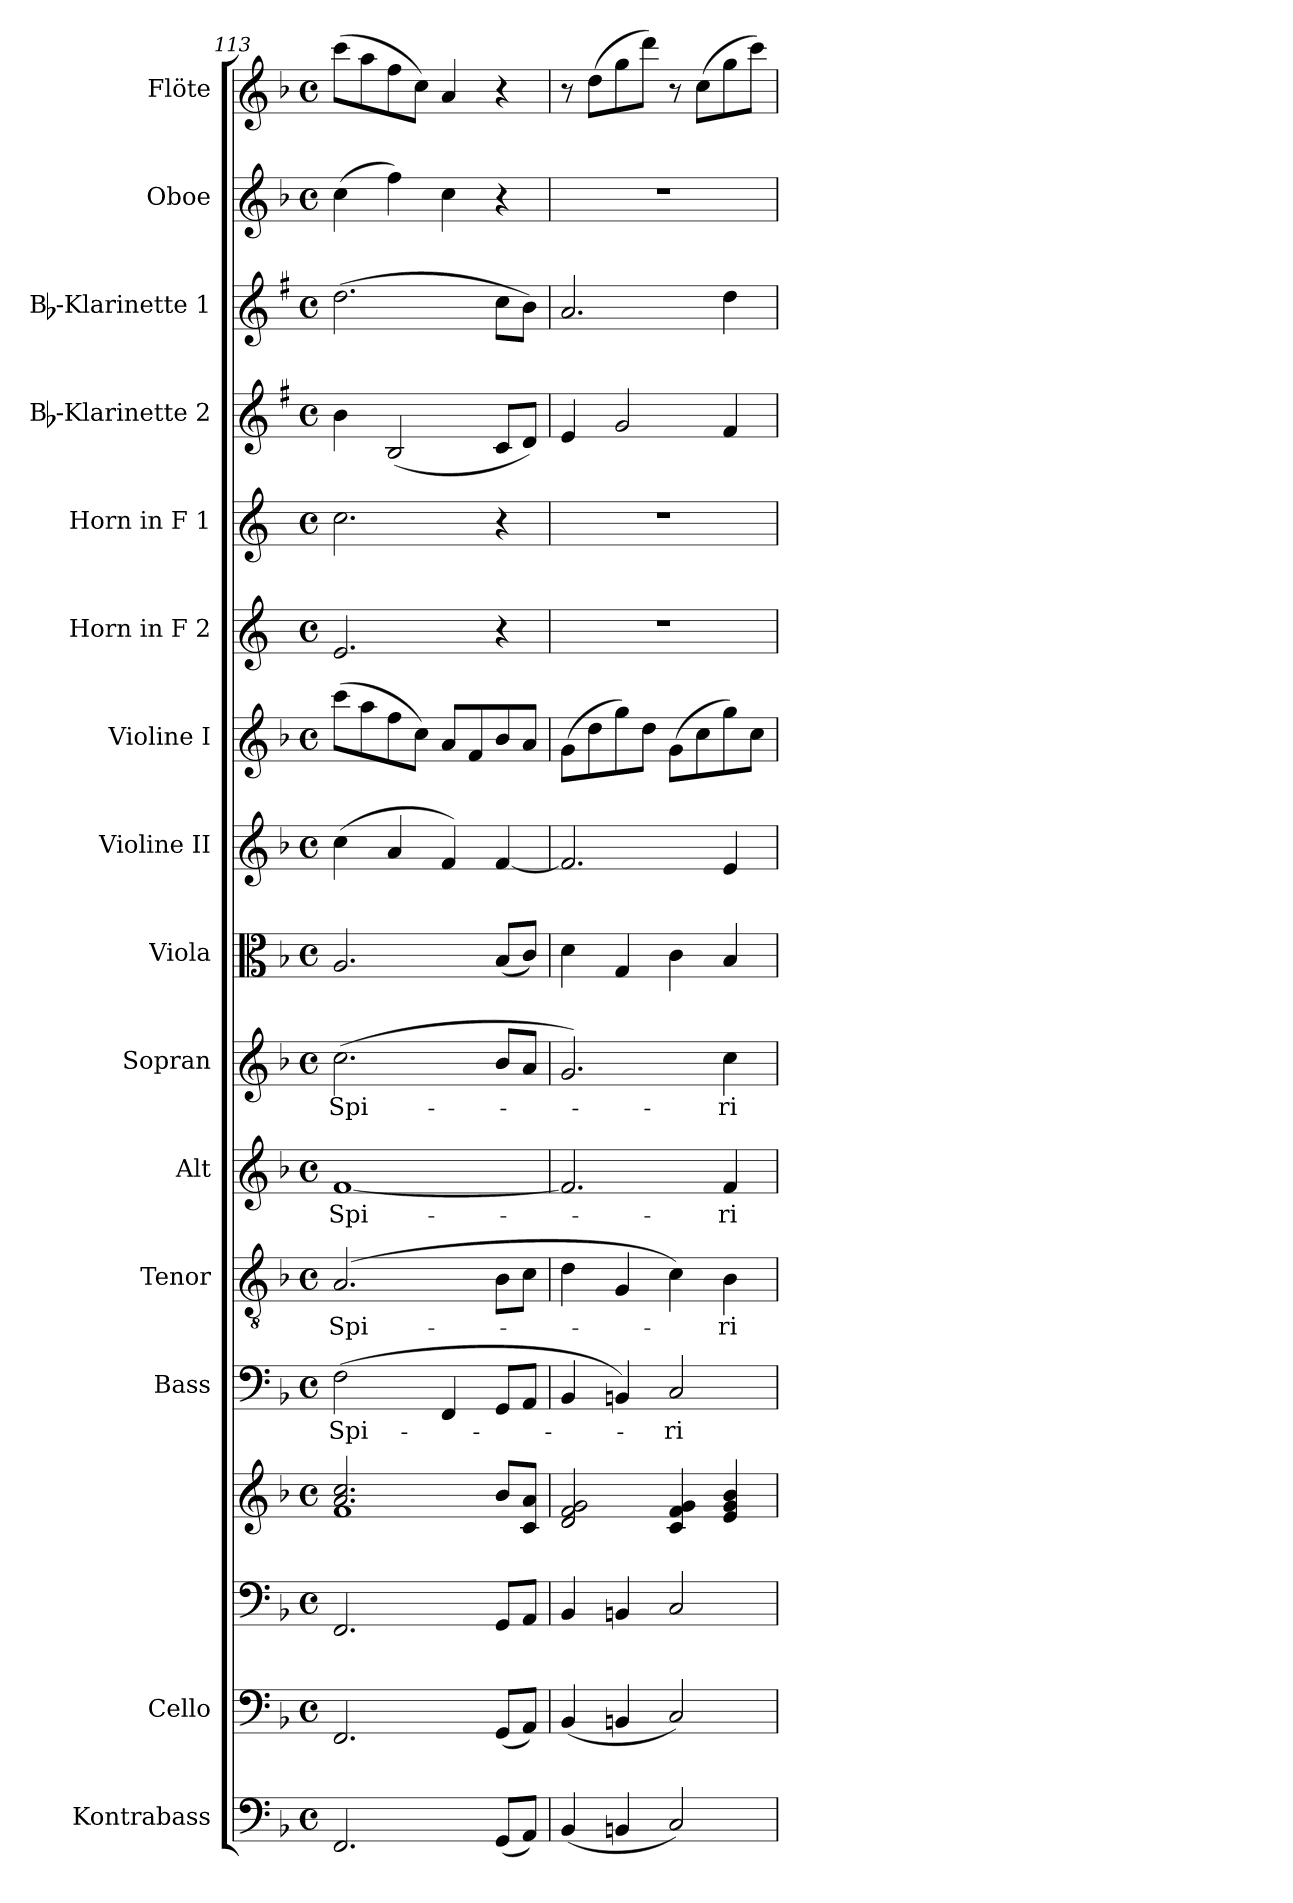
**kern	**kern	**kern	**kern	**kern	**text	**kern	**text	**kern	**text	**kern	**text	**kern	**kern	**kern	**kern	**kern	**kern	**kern	**kern	**kern
*part16	*part15	*part14	*part14	*part13	*part13	*part12	*part12	*part11	*part11	*part10	*part10	*part9	*part8	*part7	*part6	*part5	*part4	*part3	*part2	*part1
*staff17	*staff16	*staff15	*staff14	*staff13	*staff13	*staff12	*staff12	*staff11	*staff11	*staff10	*staff10	*staff9	*staff8	*staff7	*staff6	*staff5	*staff4	*staff3	*staff2	*staff1
*I"Kontrabass	*I"Cello	*	*	*I"Bass	*	*I"Tenor	*	*I"Alt	*	*I"Sopran	*	*I"Viola	*I"Violine II	*I"Violine I	*I"Horn in F 2	*I"Horn in F 1	*I"Bb-Klarinette 2	*I"Bb-Klarinette 1	*I"Oboe	*I"Flöte
*I'Kb.	*	*	*	*I'B.	*	*I'T.	*	*I'A.	*	*I'S.	*	*I'Vla.	*I'Vl. II	*I'Vl. I	*	*	*I'Bb Kl. 2	*I'Bb Kl. 1	*I'Ob.	*I'Fl.
!!LO:PB:g=z
*clefF4	*clefF4	*clefF4	*clefG2	*clefF4	*	*clefGv2	*	*clefG2	*	*clefG2	*	*clefC3	*clefG2	*clefG2	*clefG2	*clefG2	*clefG2	*clefG2	*clefG2	*clefG2
*ITrd7c12	*	*	*	*	*	*	*	*	*	*	*	*	*	*	*ITrd4c7	*ITrd4c7	*ITrd1c2	*ITrd1c2	*	*
*k[b-]	*k[b-]	*k[b-]	*k[b-]	*k[b-]	*	*k[b-]	*	*k[b-]	*	*k[b-]	*	*k[b-]	*k[b-]	*k[b-]	*k[b-]	*k[b-]	*k[b-]	*k[b-]	*k[b-]	*k[b-]
*F:	*F:	*F:	*F:	*F:	*	*F:	*	*F:	*	*F:	*	*F:	*F:	*F:	*F:	*F:	*F:	*F:	*F:	*F:
*M4/4	*M4/4	*M4/4	*M4/4	*M4/4	*	*M4/4	*	*M4/4	*	*M4/4	*	*M4/4	*M4/4	*M4/4	*M4/4	*M4/4	*M4/4	*M4/4	*M4/4	*M4/4
*met(c)	*met(c)	*met(c)	*met(c)	*met(c)	*	*met(c)	*	*met(c)	*	*met(c)	*	*met(c)	*met(c)	*met(c)	*met(c)	*met(c)	*met(c)	*met(c)	*met(c)	*met(c)
=113	=113	=113	=113	=113	=113	=113	=113	=113	=113	=113	=113	=113	=113	=113	=113	=113	=113	=113	=113	=113
*	*	*	*^	*	*	*	*	*	*	*	*	*	*	*	*	*	*	*	*	*
!	!	!	!	!	!	!LO:LY:b	!	!LO:LY:b	!	!LO:LY:b	!	!LO:LY:b	!	!	!	!	!	!	!	!	!
2.FFF/	2.FF/	2.FF/	2.a/ 2.cc/	1f	(>2F\	Spi-	(2.A/	Spi-	[1f	Spi-	(>2.cc\	Spi-	2.A/	(>4cc\	(>8ccc\L	2.A/	2.f\	4a\	(>2.cc\	(>4cc\	(>8ccc\L
.	.	.	.	.	.	.	.	.	.	.	.	.	.	.	8aa\	.	.	.	.	.	8aa\
.	.	.	.	.	.	.	.	.	.	.	.	.	.	4a/	8ff\	.	.	(<2A/	.	4ff\)	8ff\
.	.	.	.	.	.	.	.	.	.	.	.	.	.	.	8cc\J)	.	.	.	.	.	8cc\J)
.	.	.	.	.	4FF/	.	.	.	.	.	.	.	.	4f/)	8a/L	.	.	.	.	4cc\	4a/
.	.	.	.	.	.	.	.	.	.	.	.	.	.	.	8f/	.	.	.	.	.	.
(<8GGG/L	(<8GG/L	8GG/L	8b-/L	.	8GG/L	.	8B-\L	.	.	.	8b-/L	.	(<8B-/L	[4f/	8b-/	4r	4r	8B-/L	8b-\L	4r	4r
8AAA/J)	8AA/J)	8AA/J	8c/ 8a/J	.	8AA/J	.	8c\J	.	.	.	8a/J	.	8c/J)	.	8a/J	.	.	8c/J)	8a\J)	.	.
*	*	*	*v	*v	*	*	*	*	*	*	*	*	*	*	*	*	*	*	*	*	*
=114	=114	=114	=114	=114	=114	=114	=114	=114	=114	=114	=114	=114	=114	=114	=114	=114	=114	=114	=114	=114
(<4BBB-/	(<4BB-/	4BB-/	2d/ 2f/ 2g/	4BB-/	.	4d\	.	2.f/]	.	2.g/)	.	4d\	2.f/]	(>8g\L	1r	1r	4d/	2.g/	1r	8r
.	.	.	.	.	.	.	.	.	.	.	.	.	.	8dd\	.	.	.	.	.	(>8dd\L
4BBBn/	4BBn/	4BBn/	.	4BBn/)	.	4G/	.	.	.	.	.	4G/	.	8gg\)	.	.	2f/	.	.	8gg\
.	.	.	.	.	.	.	.	.	.	.	.	.	.	8dd\J	.	.	.	.	.	8ddd\J)
!	!	!	!	!	!LO:LY:b	!	!	!	!	!	!	!	!	!	!	!	!	!	!	!
2CC/)	2C/)	2C/	4c/ 4f/ 4g/	2C/	-ri-	4c\)	.	.	.	.	.	4c\	.	(>8g\L	.	.	.	.	.	8r
.	.	.	.	.	.	.	.	.	.	.	.	.	.	8cc\	.	.	.	.	.	(>8cc\L
!	!	!	!	!	!	!	!LO:LY:b	!	!LO:LY:b	!	!LO:LY:b	!	!	!	!	!	!	!	!	!
.	.	.	4e/ 4g/ 4b-/	.	.	4B-\	-ri-	4f/	-ri-	4cc\	-ri-	4B-/	4e/	8gg\)	.	.	4e/	4cc\	.	8gg\
.	.	.	.	.	.	.	.	.	.	.	.	.	.	8cc\J	.	.	.	.	.	8ccc\J)
=	=	=	=	=	=	=	=	=	=	=	=	=	=	=	=	=	=	=	=	=
*-	*-	*-	*-	*-	*-	*-	*-	*-	*-	*-	*-	*-	*-	*-	*-	*-	*-	*-	*-	*-
